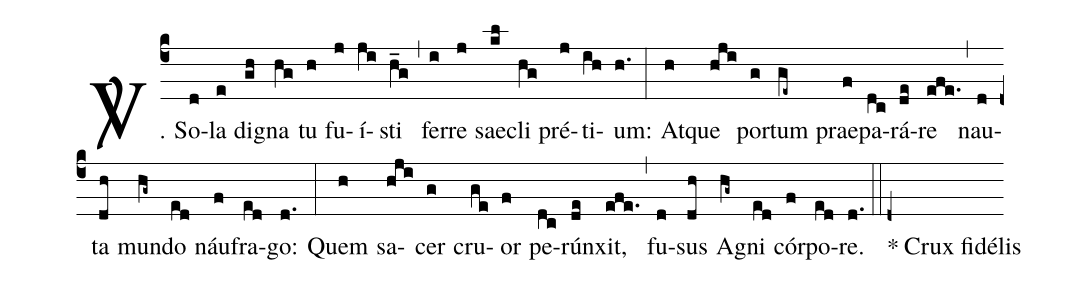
%%
(c4)<sp>V/</sp>. So(d)la(e) di(gh)gna(hg) tu(h) fu(j)í(ji)sti(h_g) (,)
fer(i)re(j) sae(kl)cli(hg) pré(j)ti(ih)um:(h.) (:)
At(h)que(hji) por(g)tum(ge~) prae(f)pa(dc)rá(de)re(efe.) (,)
nau(d)ta(dh) mun(hg~)do(ed) náu(f)fra(ed)go:(d.) (:)
Quem(h) sa(hji)cer(g) cru(ge)or(f) pe(dc)rún(de)xit,(efe.) (,)
fu(d)sus(dh) A(hg~)gni(ed) cór(f)po(ed)re.(d.) (::d+) *() ()Crux fidélis()


%(::d+) *() ()Crux fidélis()
%(::h+) *() ()Dulce lignum()
